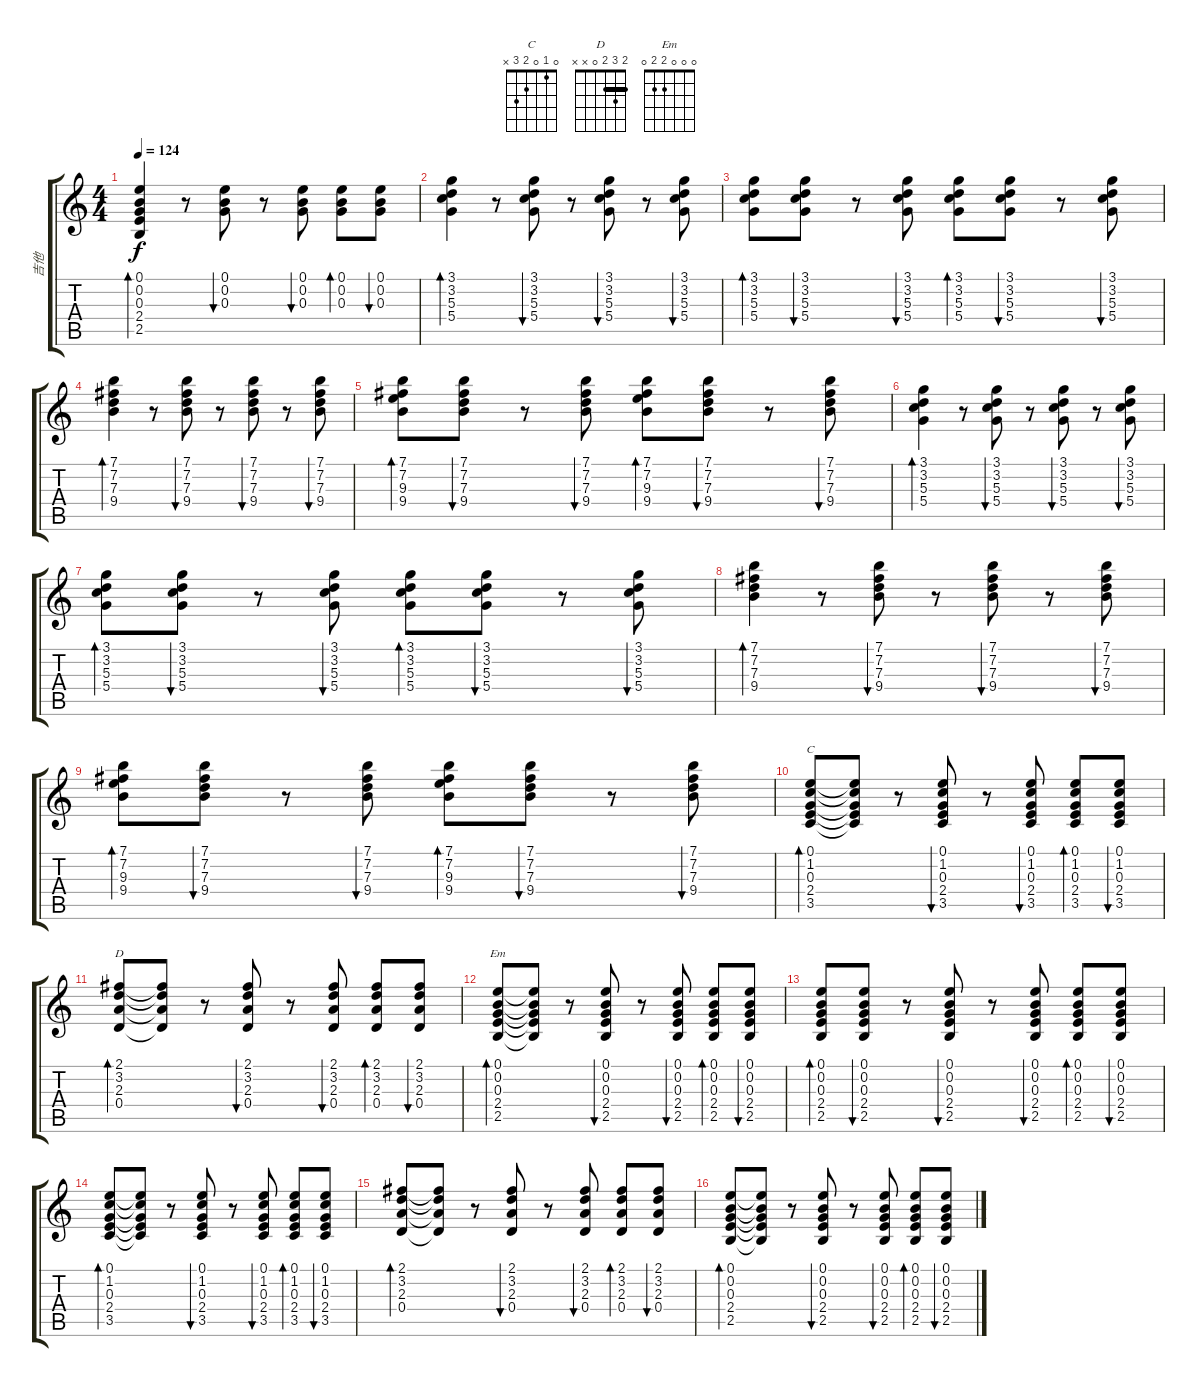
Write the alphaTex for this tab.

\track ("吉他" "吉他") {instrument acousticguitarsteel}
\staff {score tabs}
\tuning (E4 B3 G3 D3 A2 E2) {hide}
\chord ("C" 0 1 0 2 3 x)
\chord ("D" 2 3 2 0 x x) {barre 2}
\chord ("Em" 0 0 0 2 2 0)
\ts (4 4)
\tempo 124
\clef g2
\ks c
(0.1 0.2 0.3 2.4 2.5).4{bd 60 dy f} r.8 (0.1 0.2 0.3).8{bu 60} r.8 (0.1 0.2 0.3).8{bu 60} (0.1 0.2 0.3).8{bd 60} (0.1 0.2 0.3).8{bu 60} |
(3.1 3.2 5.3 5.4).4{bd 60} r.8 (3.1 3.2 5.3 5.4).8{bu 60} r.8 (3.1 3.2 5.3 5.4).8{bu 60} r.8 (3.1 3.2 5.3 5.4).8{bu 60} |
(3.1 3.2 5.3 5.4).8{bd 60} (3.1 3.2 5.3 5.4).8{bu 60} r.8 (3.1 3.2 5.3 5.4).8{bu 60} (3.1 3.2 5.3 5.4).8{bd 60} (3.1 3.2 5.3 5.4).8{bu 60} r.8 (3.1 3.2 5.3 5.4).8{bu 60} |
(7.1 7.2 7.3 9.4).4{bd 60} r.8 (7.1 7.2 7.3 9.4).8{bu 60} r.8 (7.1 7.2 7.3 9.4).8{bu 60} r.8 (7.1 7.2 7.3 9.4).8{bu 60} |
(7.1 7.2 9.3 9.4).8{bd 60} (7.1 7.2 7.3 9.4).8{bu 60} r.8 (7.1 7.2 7.3 9.4).8{bu 60} (7.1 7.2 9.3 9.4).8{bd 60} (7.1 7.2 7.3 9.4).8{bu 60} r.8 (7.1 7.2 7.3 9.4).8{bu 60} |
(3.1 3.2 5.3 5.4).4{bd 60} r.8 (3.1 3.2 5.3 5.4).8{bu 60} r.8 (3.1 3.2 5.3 5.4).8{bu 60} r.8 (3.1 3.2 5.3 5.4).8{bu 60} |
(3.1 3.2 5.3 5.4).8{bd 60} (3.1 3.2 5.3 5.4).8{bu 60} r.8 (3.1 3.2 5.3 5.4).8{bu 60} (3.1 3.2 5.3 5.4).8{bd 60} (3.1 3.2 5.3 5.4).8{bu 60} r.8 (3.1 3.2 5.3 5.4).8{bu 60} |
(7.1 7.2 7.3 9.4).4{bd 60} r.8 (7.1 7.2 7.3 9.4).8{bu 60} r.8 (7.1 7.2 7.3 9.4).8{bu 60} r.8 (7.1 7.2 7.3 9.4).8{bu 60} |
(7.1 7.2 9.3 9.4).8{bd 60} (7.1 7.2 7.3 9.4).8{bu 60} r.8 (7.1 7.2 7.3 9.4).8{bu 60} (7.1 7.2 9.3 9.4).8{bd 60} (7.1 7.2 7.3 9.4).8{bu 60} r.8 (7.1 7.2 7.3 9.4).8{bu 60} |
(0.1 1.2 0.3 2.4 3.5).8{bd 60 ch "C"} (0.1{t} 1.2{t} 0.3{t} 2.4{t} 3.5{t}).8 r.8 (0.1 1.2 0.3 2.4 3.5).8{bu 60} r.8 (0.1 1.2 0.3 2.4 3.5).8{bu 60} (0.1 1.2 0.3 2.4 3.5).8{bd 60} (0.1 1.2 0.3 2.4 3.5).8{bu 60} |
(2.1 3.2 2.3 0.4).8{bd 60 ch "D"} (2.1{t} 3.2{t} 2.3{t} 0.4{t}).8 r.8 (2.1 3.2 2.3 0.4).8{bu 60} r.8 (2.1 3.2 2.3 0.4).8{bu 60} (2.1 3.2 2.3 0.4).8{bd 60} (2.1 3.2 2.3 0.4).8{bu 60} |
(0.1 0.2 0.3 2.4 2.5).8{bd 60 ch "Em"} (0.1{t} 0.2{t} 0.3{t} 2.4{t} 2.5{t}).8 r.8 (0.1 0.2 0.3 2.4 2.5).8{bu 60} r.8 (0.1 0.2 0.3 2.4 2.5).8{bu 60} (0.1 0.2 0.3 2.4 2.5).8{bd 60} (0.1 0.2 0.3 2.4 2.5).8{bu 60} |
(0.1 0.2 0.3 2.4 2.5).8{bd 60} (0.1 0.2 0.3 2.4 2.5).8{bu 60} r.8 (0.1 0.2 0.3 2.4 2.5).8{bu 60} r.8 (0.1 0.2 0.3 2.4 2.5).8{bu 60} (0.1 0.2 0.3 2.4 2.5).8{bd 60} (0.1 0.2 0.3 2.4 2.5).8{bu 60} |
(0.1 1.2 0.3 2.4 3.5).8{bd 60} (0.1{t} 1.2{t} 0.3{t} 2.4{t} 3.5{t}).8 r.8 (0.1 1.2 0.3 2.4 3.5).8{bu 60} r.8 (0.1 1.2 0.3 2.4 3.5).8{bu 60} (0.1 1.2 0.3 2.4 3.5).8{bd 60} (0.1 1.2 0.3 2.4 3.5).8{bu 60} |
(2.1 3.2 2.3 0.4).8{bd 60} (2.1{t} 3.2{t} 2.3{t} 0.4{t}).8 r.8 (2.1 3.2 2.3 0.4).8{bu 60} r.8 (2.1 3.2 2.3 0.4).8{bu 60} (2.1 3.2 2.3 0.4).8{bd 60} (2.1 3.2 2.3 0.4).8{bu 60} |
(0.1 0.2 0.3 2.4 2.5).8{bd 60} (0.1{t} 0.2{t} 0.3{t} 2.4{t} 2.5{t}).8 r.8 (0.1 0.2 0.3 2.4 2.5).8{bu 60} r.8 (0.1 0.2 0.3 2.4 2.5).8{bu 60} (0.1 0.2 0.3 2.4 2.5).8{bd 60} (0.1 0.2 0.3 2.4 2.5).8{bu 60}
